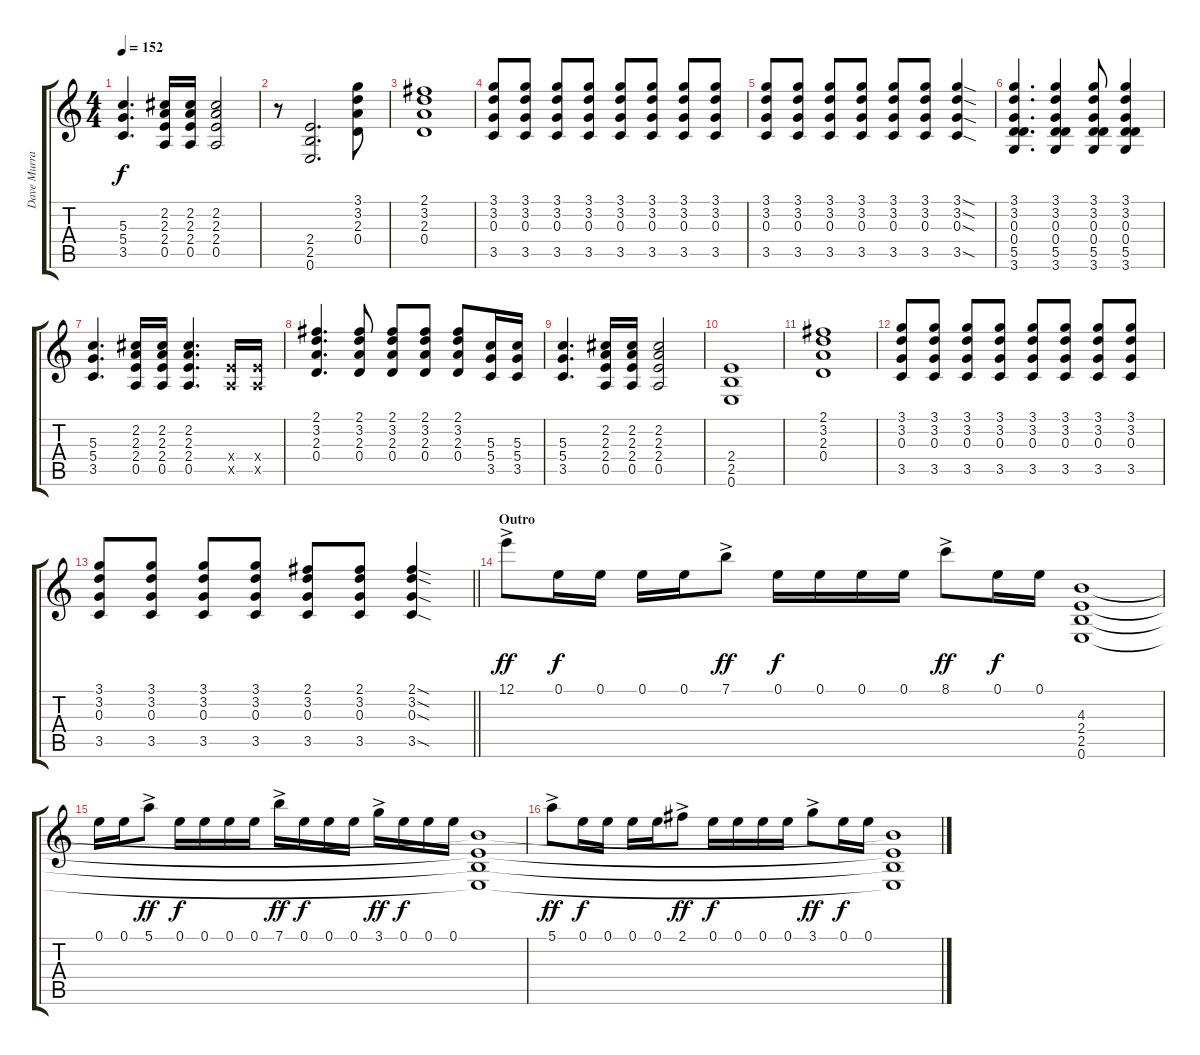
\track ("Dave Murray" "Dave Murra") {instrument distortionguitar}
\staff {score tabs}
\tuning (E4 B3 G3 D3 A2 E2) {hide}
\ts (4 4)
\tempo 152
\clef g2
\ks c
(5.3 5.4 3.5).4{d dy f} (2.2 2.3 2.4 0.5).16 (2.2 2.3 2.4 0.5).16 (2.2 2.3 2.4 0.5).2 |
r.8 (2.4 2.5 0.6).2{d} (3.1 3.2 2.3 0.4).8 |
(2.1 3.2 2.3 0.4).1 |
(3.1 3.2 0.3 3.5).8 (3.1 3.2 0.3 3.5).8 (3.1 3.2 0.3 3.5).8 (3.1 3.2 0.3 3.5).8 (3.1 3.2 0.3 3.5).8 (3.1 3.2 0.3 3.5).8 (3.1 3.2 0.3 3.5).8 (3.1 3.2 0.3 3.5).8 |
(3.1 3.2 0.3 3.5).8 (3.1 3.2 0.3 3.5).8 (3.1 3.2 0.3 3.5).8 (3.1 3.2 0.3 3.5).8 (3.1 3.2 0.3 3.5).8 (3.1 3.2 0.3 3.5).8 (3.1{sod} 3.2{sod} 0.3{sod} 3.5{sod}).4 |
(3.1 3.2 0.3 0.4 5.5 3.6).4{d} (3.1 3.2 0.3 0.4 5.5 3.6).4 (3.1 3.2 0.3 0.4 5.5 3.6).8 (3.1 3.2 0.3 0.4 5.5 3.6).4 |
(5.3 5.4 3.5).4{d} (2.2 2.3 2.4 0.5).16 (2.2 2.3 2.4 0.5).16 (2.2 2.3 2.4 0.5).4{d} (2.4{x} 0.5{x}).16 (2.4{x} 0.5{x}).16 |
(2.1 3.2 2.3 0.4).4{d} (2.1 3.2 2.3 0.4).8 (2.1 3.2 2.3 0.4).8 (2.1 3.2 2.3 0.4).8 (2.1 3.2 2.3 0.4).8 (5.3 5.4 3.5).16 (5.3 5.4 3.5).16 |
(5.3 5.4 3.5).4{d} (2.2 2.3 2.4 0.5).16 (2.2 2.3 2.4 0.5).16 (2.2 2.3 2.4 0.5).2 |
(2.4 2.5 0.6).1 |
(2.1 3.2 2.3 0.4).1 |
(3.1 3.2 0.3 3.5).8 (3.1 3.2 0.3 3.5).8 (3.1 3.2 0.3 3.5).8 (3.1 3.2 0.3 3.5).8 (3.1 3.2 0.3 3.5).8 (3.1 3.2 0.3 3.5).8 (3.1 3.2 0.3 3.5).8 (3.1 3.2 0.3 3.5).8 |
\barLineRight lightlight
(3.1 3.2 0.3 3.5).8 (3.1 3.2 0.3 3.5).8 (3.1 3.2 0.3 3.5).8 (3.1 3.2 0.3 3.5).8 (2.1 3.2 0.3 3.5).8 (2.1 3.2 0.3 3.5).8 (2.1{sod} 3.2{sod} 0.3{sod} 3.5{sod}).4 |
\section ("" "Outro")
12.1{ac}.8{dy ff} 0.1.16{dy f} 0.1.16 0.1.16 0.1.16 7.1{ac}.8{dy ff} 0.1.16{dy f} 0.1.16 0.1.16 0.1.16 8.1{ac}.8{dy ff} 0.1.16{dy f} 0.1.16 (4.3 2.4 2.5 0.6).1 |
0.1.16 0.1.16 5.1{ac}.8{dy ff} 0.1.16{dy f} 0.1.16 0.1.16 0.1.16 7.1{ac}.16{dy ff} 0.1.16{dy f} 0.1.16 0.1.16 3.1{ac}.16{dy ff} 0.1.16{dy f} 0.1.16 0.1.16 (4.3{t} 2.4{t} 2.5{t} 0.6{t}).1 |
5.1{ac}.8{dy ff} 0.1.16{dy f} 0.1.16 0.1.16 0.1.16 2.1{ac}.8{dy ff} 0.1.16{dy f} 0.1.16 0.1.16 0.1.16 3.1{ac}.8{dy ff} 0.1.16{dy f} 0.1.16 (4.3{t} 2.4{t} 2.5{t} 0.6{t}).1
